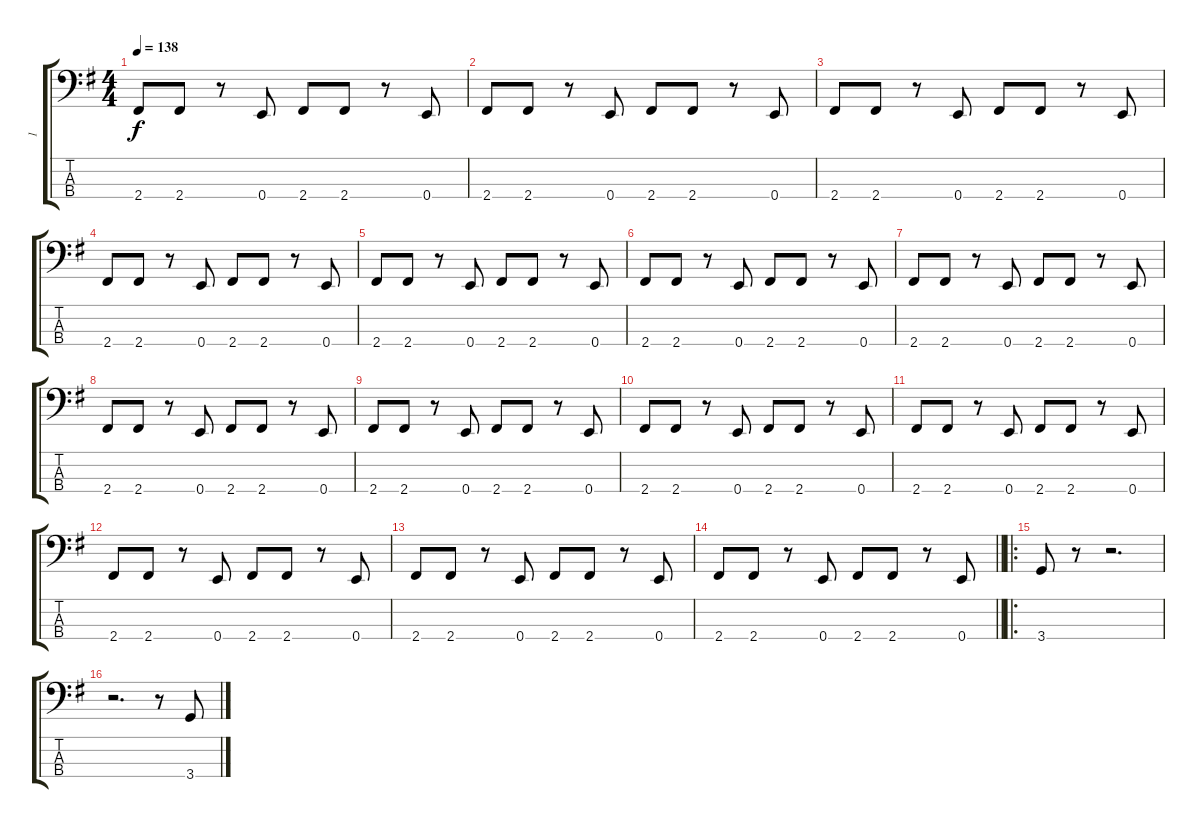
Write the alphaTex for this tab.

\track ("1" "1") {instrument electricbasspick}
\staff {score tabs}
\tuning (G2 D2 A1 E1) {hide}
\ts (4 4)
\tempo 138
\clef f4
\ks g
2.4.8{dy f} 2.4.8 r.8 0.4.8 2.4.8 2.4.8 r.8 0.4.8 |
2.4.8 2.4.8 r.8 0.4.8 2.4.8 2.4.8 r.8 0.4.8 |
2.4.8 2.4.8 r.8 0.4.8 2.4.8 2.4.8 r.8 0.4.8 |
2.4.8 2.4.8 r.8 0.4.8 2.4.8 2.4.8 r.8 0.4.8 |
2.4.8 2.4.8 r.8 0.4.8 2.4.8 2.4.8 r.8 0.4.8 |
2.4.8 2.4.8 r.8 0.4.8 2.4.8 2.4.8 r.8 0.4.8 |
2.4.8 2.4.8 r.8 0.4.8 2.4.8 2.4.8 r.8 0.4.8 |
2.4.8 2.4.8 r.8 0.4.8 2.4.8 2.4.8 r.8 0.4.8 |
2.4.8 2.4.8 r.8 0.4.8 2.4.8 2.4.8 r.8 0.4.8 |
2.4.8 2.4.8 r.8 0.4.8 2.4.8 2.4.8 r.8 0.4.8 |
2.4.8 2.4.8 r.8 0.4.8 2.4.8 2.4.8 r.8 0.4.8 |
2.4.8 2.4.8 r.8 0.4.8 2.4.8 2.4.8 r.8 0.4.8 |
2.4.8 2.4.8 r.8 0.4.8 2.4.8 2.4.8 r.8 0.4.8 |
\barLineRight lightlight
2.4.8 2.4.8 r.8 0.4.8 2.4.8 2.4.8 r.8 0.4.8 |
\ro
3.4.8 r.8 r.2{d} |
r.2{d} r.8 3.4.8
